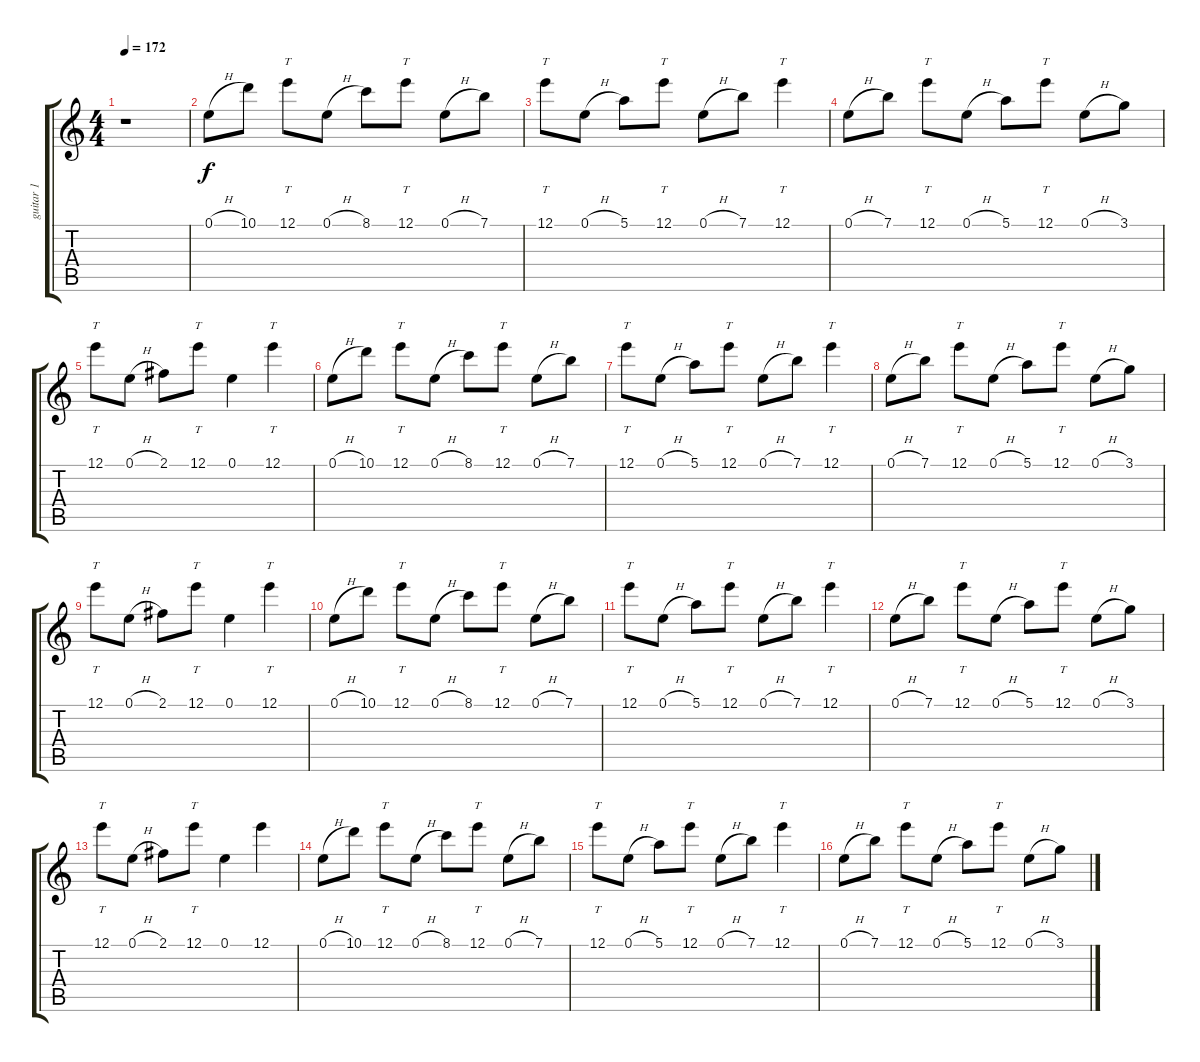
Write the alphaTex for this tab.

\track ("guitar 1" "guitar 1") {solo instrument distortionguitar}
\staff {score tabs}
\tuning (E4 B3 G3 D3 A2 E2) {hide}
\ts (4 4)
\tempo 172
\clef g2
\ks c
r.1{dy f} |
0.1{h}.8 10.1.8 12.1.8{tt} 0.1{h}.8 8.1.8 12.1.8{tt} 0.1{h}.8 7.1.8 |
12.1.8{tt} 0.1{h}.8 5.1.8 12.1.8{tt} 0.1{h}.8 7.1.8 12.1.4{tt} |
0.1{h}.8 7.1.8 12.1.8{tt} 0.1{h}.8 5.1.8 12.1.8{tt} 0.1{h}.8 3.1.8 |
12.1.8{tt} 0.1{h}.8 2.1.8 12.1.8{tt} 0.1.4 12.1.4{tt} |
0.1{h}.8 10.1.8 12.1.8{tt} 0.1{h}.8 8.1.8 12.1.8{tt} 0.1{h}.8 7.1.8 |
12.1.8{tt} 0.1{h}.8 5.1.8 12.1.8{tt} 0.1{h}.8 7.1.8 12.1.4{tt} |
0.1{h}.8 7.1.8 12.1.8{tt} 0.1{h}.8 5.1.8 12.1.8{tt} 0.1{h}.8 3.1.8 |
12.1.8{tt} 0.1{h}.8 2.1.8 12.1.8{tt} 0.1.4 12.1.4{tt} |
0.1{h}.8 10.1.8 12.1.8{tt} 0.1{h}.8 8.1.8 12.1.8{tt} 0.1{h}.8 7.1.8 |
12.1.8{tt} 0.1{h}.8 5.1.8 12.1.8{tt} 0.1{h}.8 7.1.8 12.1.4{tt} |
0.1{h}.8 7.1.8 12.1.8{tt} 0.1{h}.8 5.1.8 12.1.8{tt} 0.1{h}.8 3.1.8 |
12.1.8{tt} 0.1{h}.8 2.1.8 12.1.8{tt} 0.1.4 12.1.4 |
0.1{h}.8 10.1.8 12.1.8{tt} 0.1{h}.8 8.1.8 12.1.8{tt} 0.1{h}.8 7.1.8 |
12.1.8{tt} 0.1{h}.8 5.1.8 12.1.8{tt} 0.1{h}.8 7.1.8 12.1.4{tt} |
0.1{h}.8 7.1.8 12.1.8{tt} 0.1{h}.8 5.1.8 12.1.8{tt} 0.1{h}.8 3.1.8
